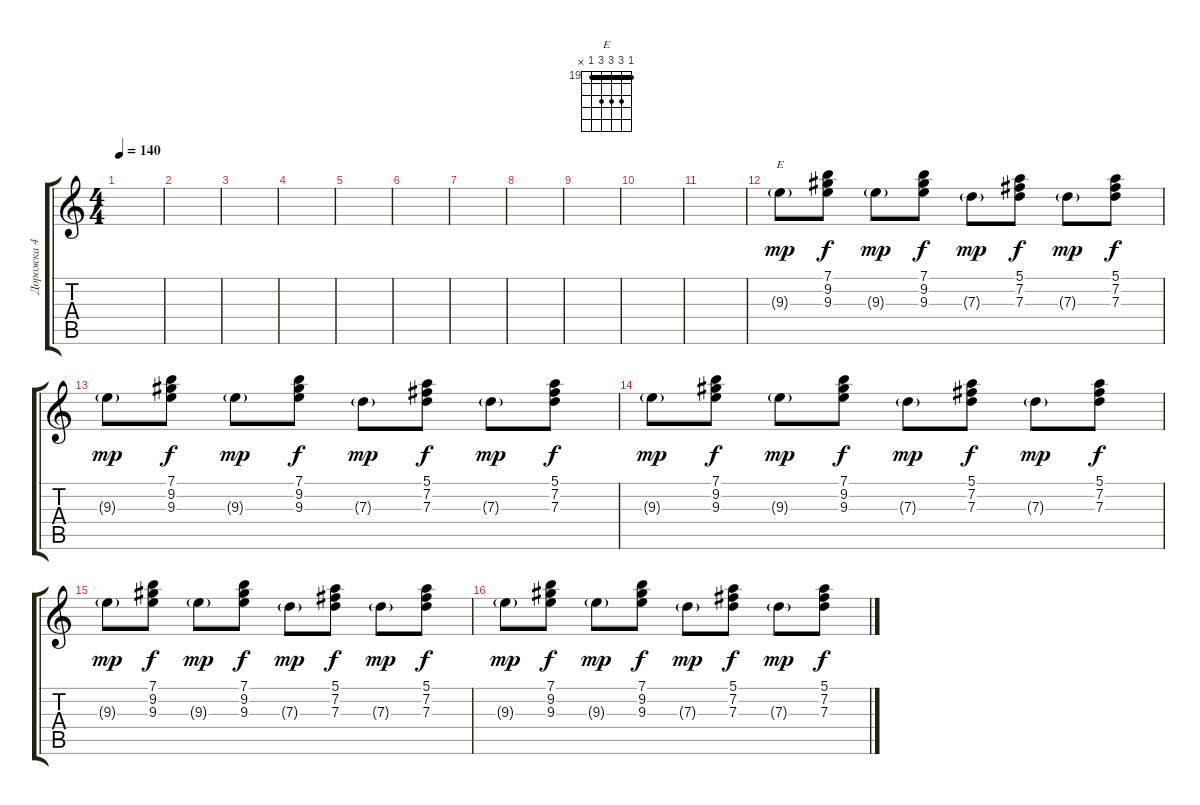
\track ("Дорожка 4" "Дорожка 4") {instrument acousticguitarsteel}
\staff {score tabs}
\tuning (E4 B3 G3 D3 A2 E2) {hide}
\chord ("E" 19 21 21 21 19 x) {firstfret 19 barre 19}
\ts (4 4)
\tempo 140
\clef g2
\ks c
|
|
|
|
|
|
|
|
|
|
|
9.3{g}.8{ch "E" dy mp} (7.1 9.2 9.3).8{dy f} 9.3{g}.8{dy mp} (7.1 9.2 9.3).8{dy f} 7.3{g}.8{dy mp} (5.1 7.2 7.3).8{dy f} 7.3{g}.8{dy mp} (5.1 7.2 7.3).8{dy f} |
9.3{g}.8{dy mp} (7.1 9.2 9.3).8{dy f} 9.3{g}.8{dy mp} (7.1 9.2 9.3).8{dy f} 7.3{g}.8{dy mp} (5.1 7.2 7.3).8{dy f} 7.3{g}.8{dy mp} (5.1 7.2 7.3).8{dy f} |
9.3{g}.8{dy mp} (7.1 9.2 9.3).8{dy f} 9.3{g}.8{dy mp} (7.1 9.2 9.3).8{dy f} 7.3{g}.8{dy mp} (5.1 7.2 7.3).8{dy f} 7.3{g}.8{dy mp} (5.1 7.2 7.3).8{dy f} |
9.3{g}.8{dy mp} (7.1 9.2 9.3).8{dy f} 9.3{g}.8{dy mp} (7.1 9.2 9.3).8{dy f} 7.3{g}.8{dy mp} (5.1 7.2 7.3).8{dy f} 7.3{g}.8{dy mp} (5.1 7.2 7.3).8{dy f} |
9.3{g}.8{dy mp} (7.1 9.2 9.3).8{dy f} 9.3{g}.8{dy mp} (7.1 9.2 9.3).8{dy f} 7.3{g}.8{dy mp} (5.1 7.2 7.3).8{dy f} 7.3{g}.8{dy mp} (5.1 7.2 7.3).8{dy f}
